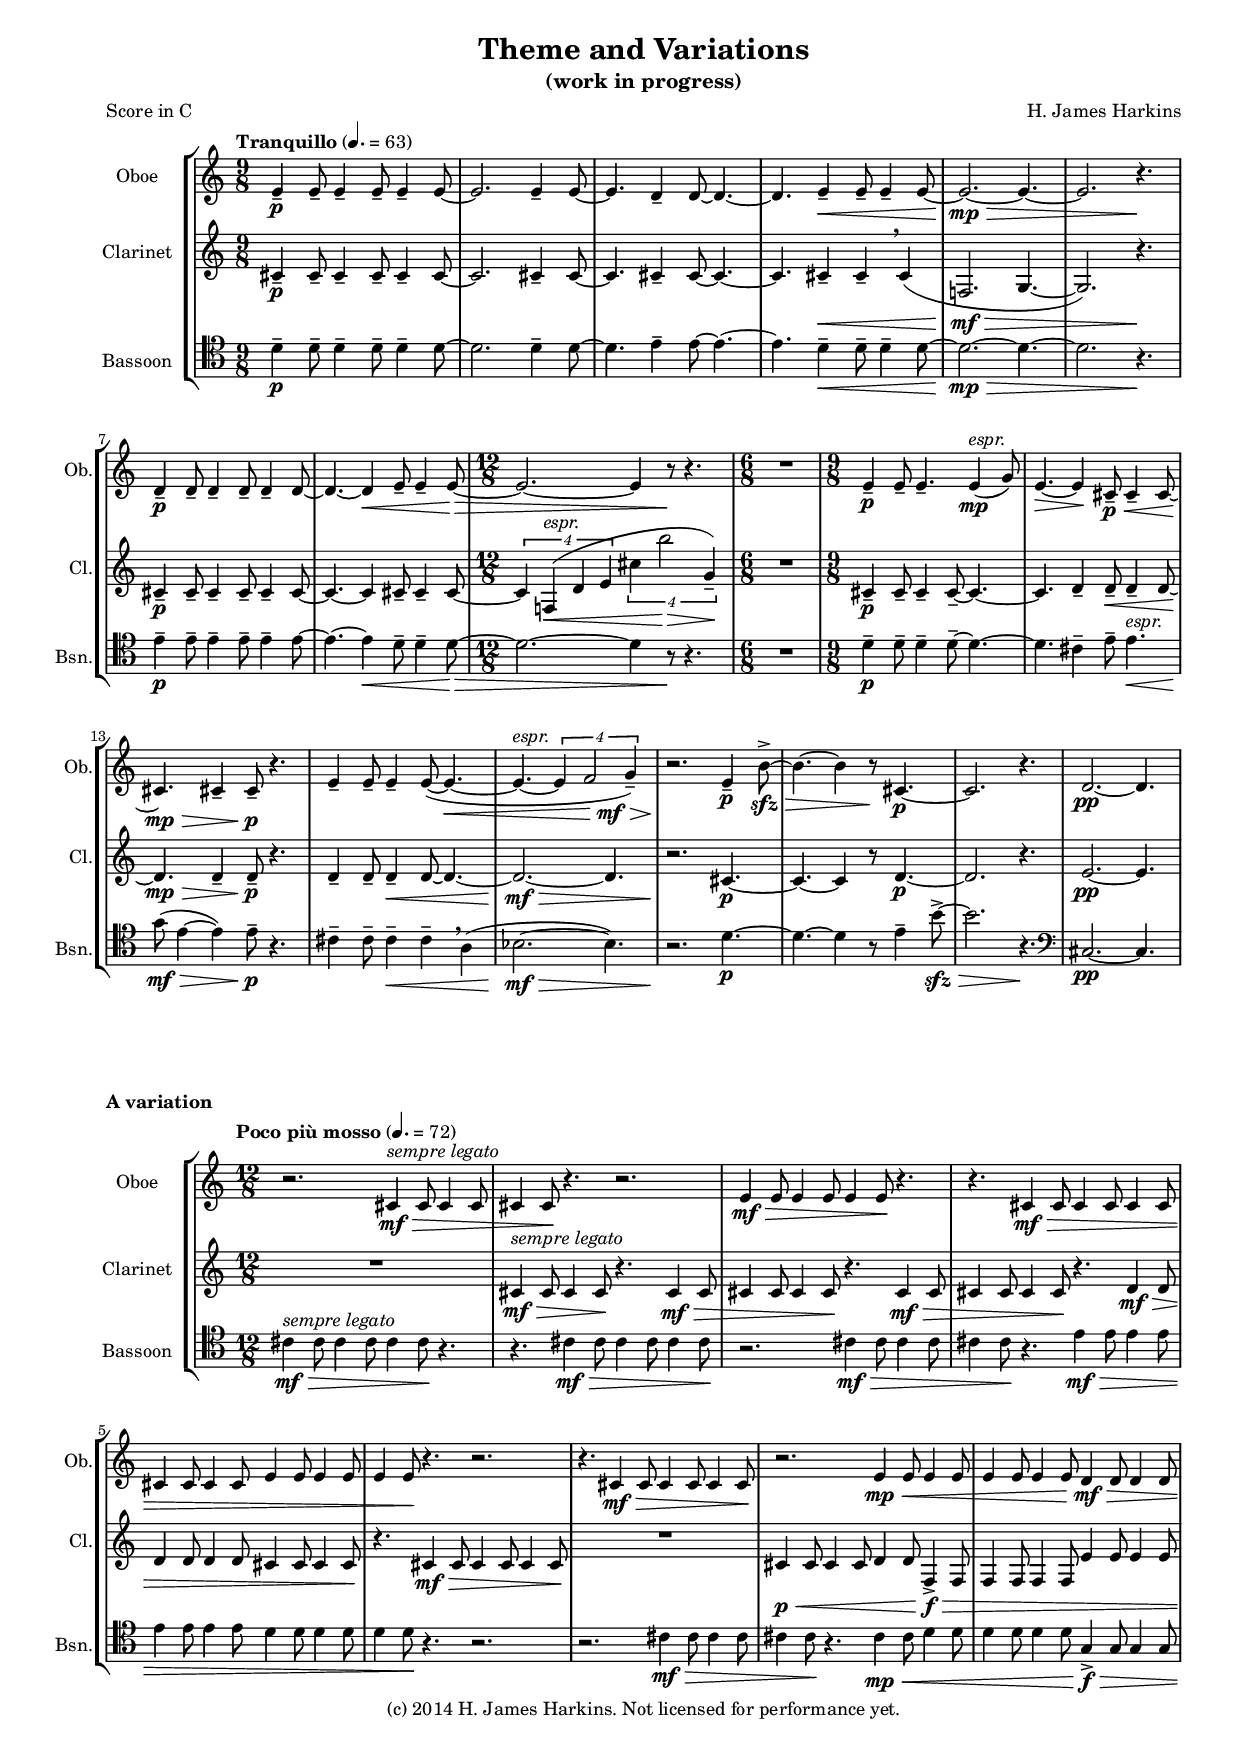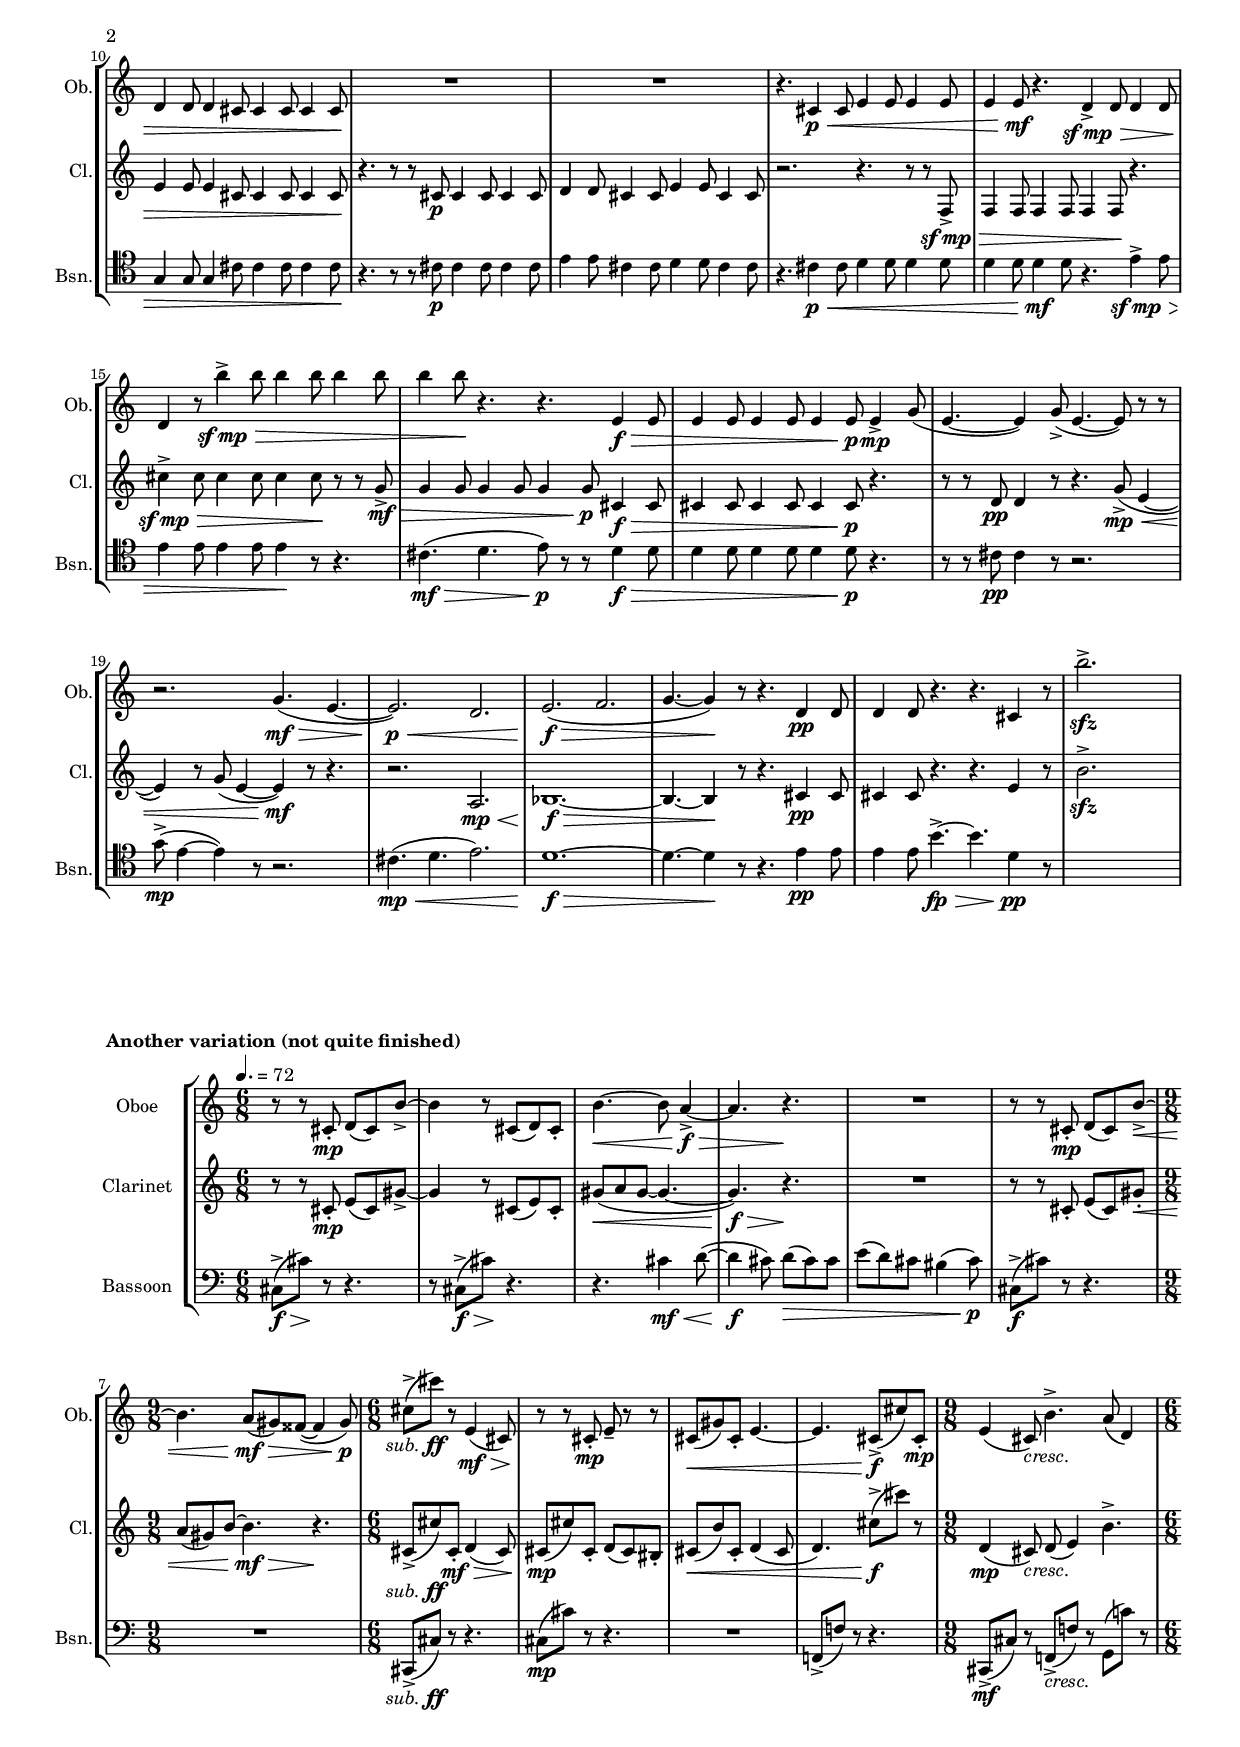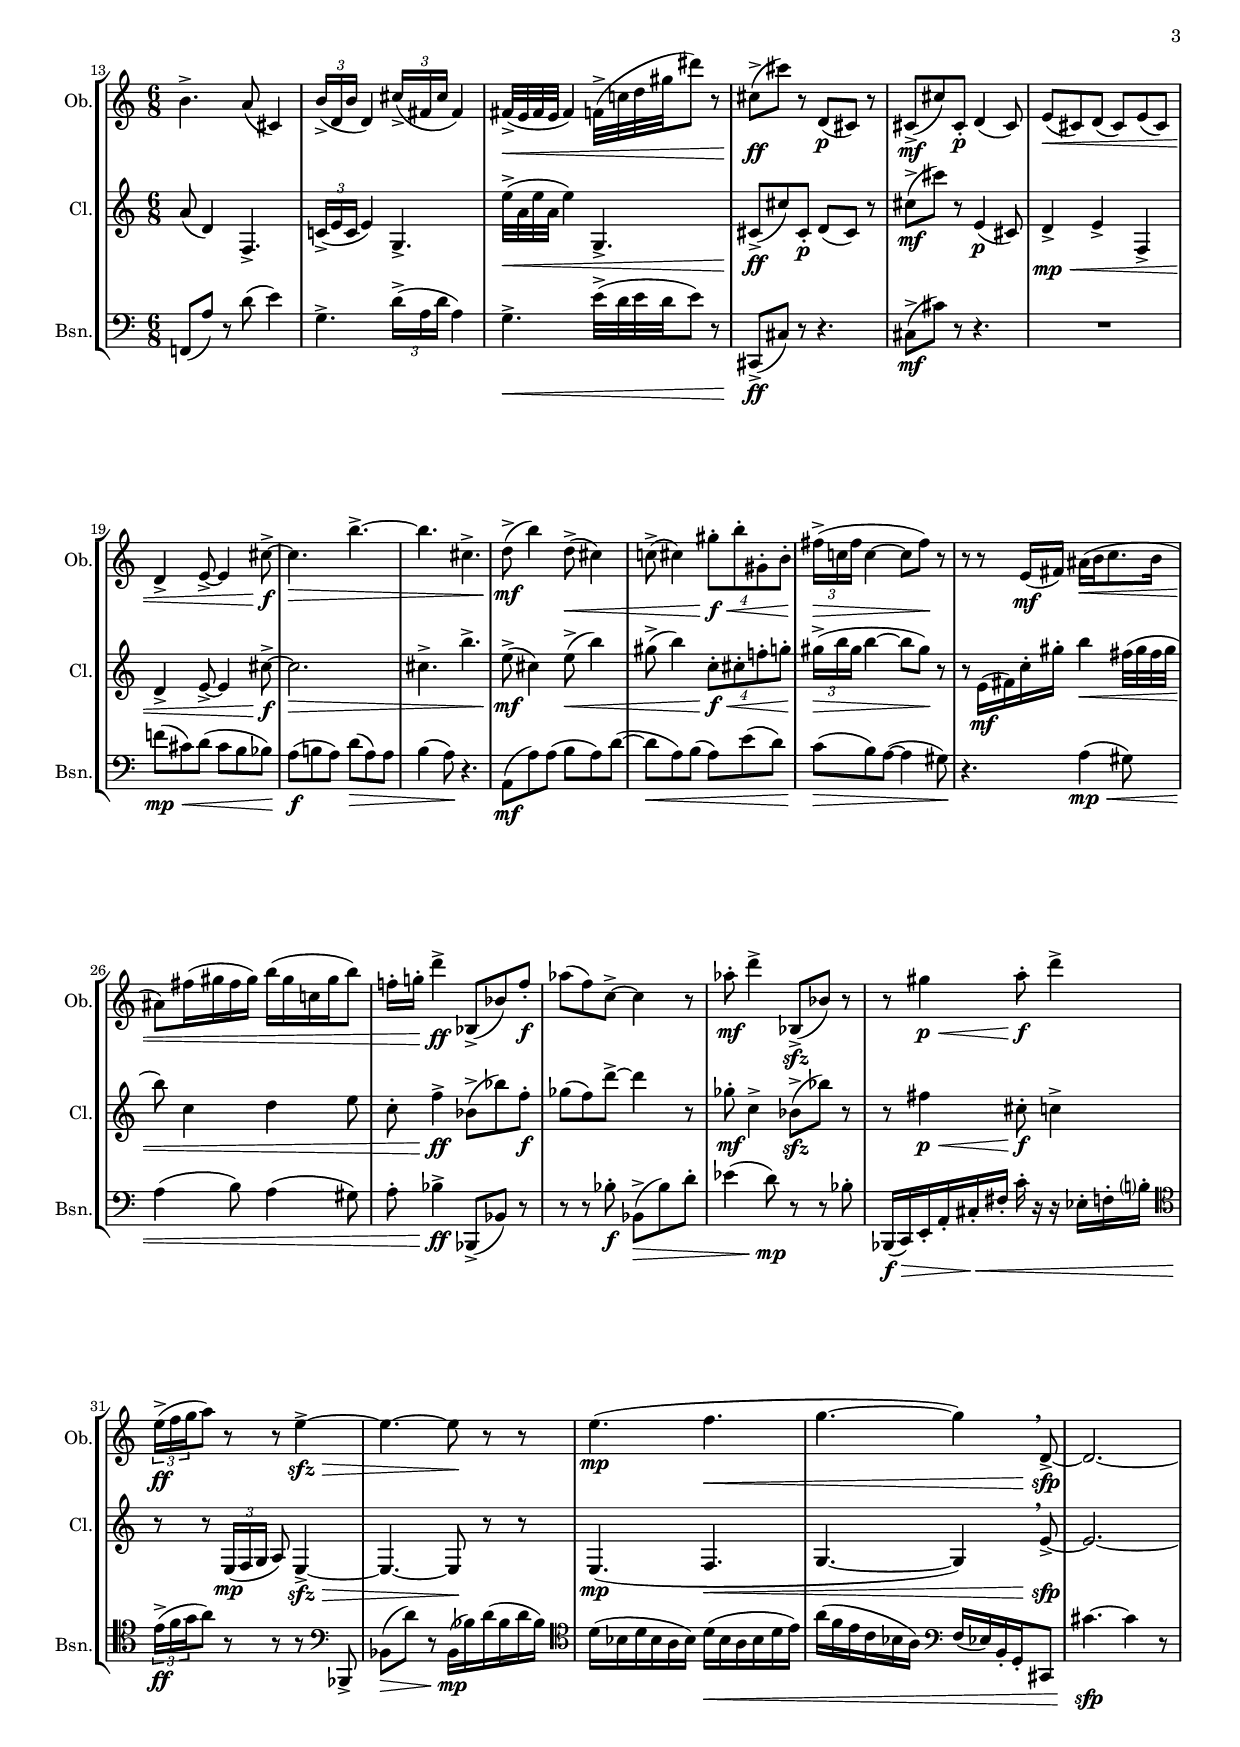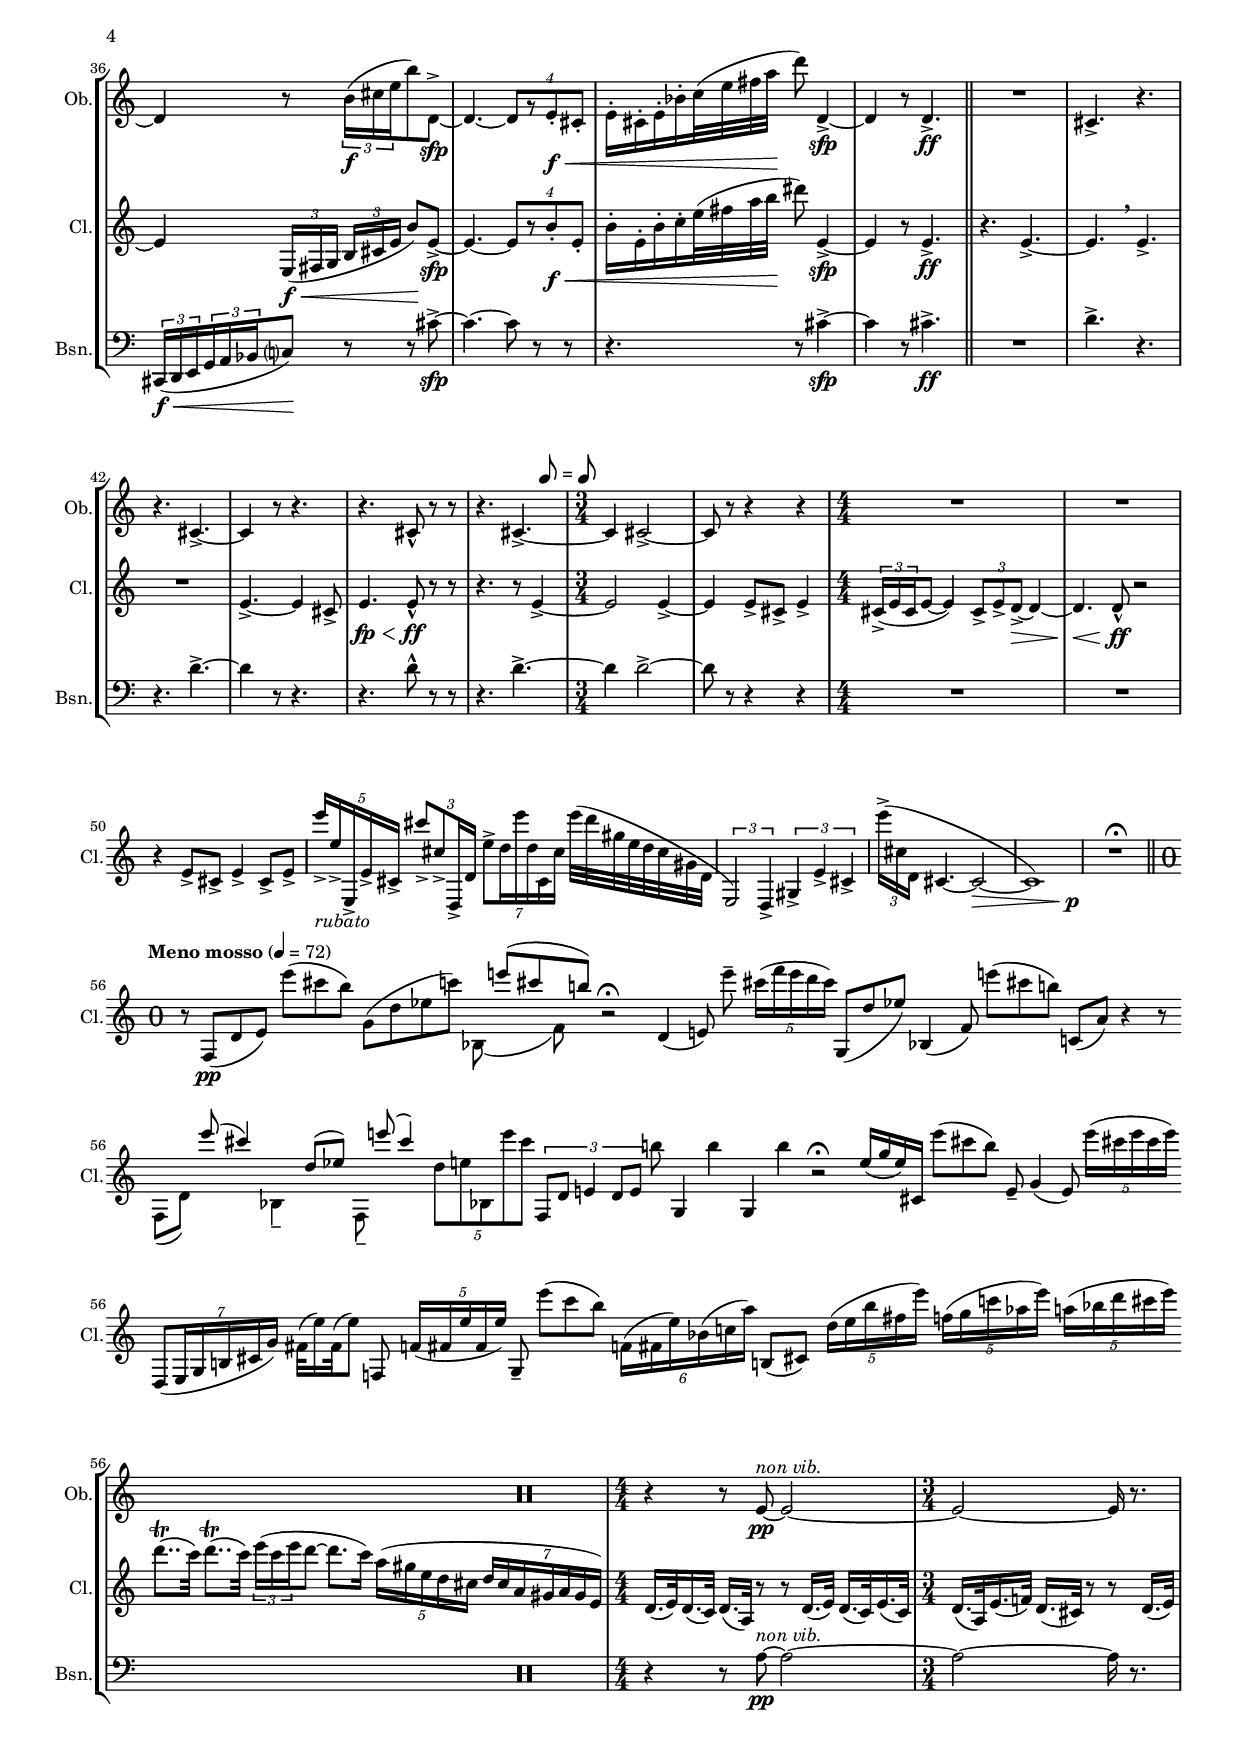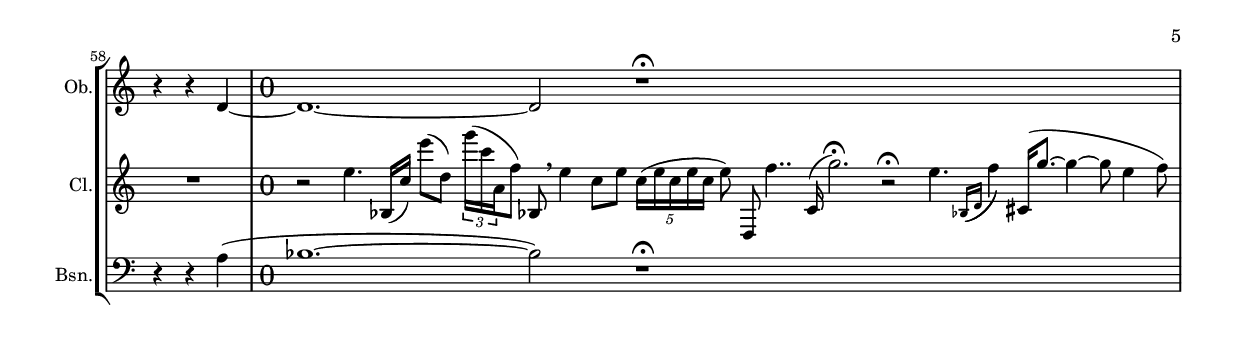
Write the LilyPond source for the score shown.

\version "2.18.2"
\include "english.ly"

#(set-global-staff-size 16)

\paper {
  left-margin = 1.8\cm
  line-width = 18.2\cm
  right-margin = 1\cm
}

\header {
  title = "Theme and Variations"
  subtitle = "(work in progress)"
  composer = "H. James Harkins"
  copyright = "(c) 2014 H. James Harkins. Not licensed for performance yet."
  poet = "Score in C"
}

global = {
  \tempo Tranquillo 4. = 63
  \time 9/8
  s1*8*9/8  % 8 bars of 9/8
  \time 12/8
  s1.
  \time 6/8
  s2.
  \time 9/8
  s1*9*9/8
}

\score {
  \new StaffGroup <<
    \new Staff \with {
      instrumentName = "Oboe"
      shortInstrumentName = "Ob."
    } <<
      \global
      \relative c' {
        e4--\p e8-- e4-- e8-- e4-- e8 ~
        e2. e4-- e8 ~
        e4. d4-- d8 ~ d4. ~
        d4. e4--\< e8-- e4-- e8 ~
        e2.\mp\> ~ e4. ~
        e2. r4.\!
        d4--\p d8-- d4-- d8-- d4-- d8 ~
        d4. ~ d4\< e8-- e4-- e8\> ~
        e2. ~ e4 r8\! r4.
        R2.
        e4--\p e8-- e4.-- e4\mp^\markup { \italic "espr." } ( g8 )
        e4.\> ~ e4\! cs8--\p\< cs4-- cs8 ~
        cs4.\mp\> cs4-- cs8--\p r4.
        <<
          \new Voice {
            e4-- e8-- e4-- e8 ~ ( e4. ~
            e4.^\markup { \italic "espr." } ~ \tuplet 4/3 { e4 f2 g4-- ) }
            r2.
          }
          \new Voice {
            s2. s4.\<
            s2. s4.\mf\>
            s2.\!
          }
        >>
        e4--\p b'8->\sfz\> ~
        b4. ~ b4 r8\! cs,4.\p ~
        cs2. r4.
        d2.\pp ~ d4.
      }
    >>
    \new Staff \with {
      instrumentName = "Clarinet"
      shortInstrumentName = "Cl."
    } <<
      \global
      \relative c' {
        cs4--\p cs8-- cs4-- cs8-- cs4-- cs8 ~
        cs2. cs4-- cs8 ~
        cs4. cs4-- cs8 ~ cs4. ~
        cs4. cs4--\< cs4-- \breathe cs4 (
        f,!2.\mf\> g4. ~
        g2. ) r4.\!
        cs4--\p cs8-- cs4-- cs8-- cs4-- cs8 ~
        cs4. ~ cs4 cs8-- cs4-- cs8 ~
        \tupletSpan 1*6/8
        \tuplet 4/3 { cs4 
                      \shape #'((0 . 0) (0 . 0) (0 . 1.2) (0 . -0.5)) Slur
                      f,!^\markup { \italic "espr." } 
                      ( \< d' e cs' b'2\> g,4--\! ) }
        R2.
        cs,4--\p cs8-- cs4-- cs8-- ~ cs4. ~
        cs4. d4-- d8--\< d4-- d8 ~
        d4.\mp\> d4-- d8--\p r4.
        d4-- d8-- d4--\< d8 ~ d4. ~
        d2.\mf\> ~ d4.
        r2.\! cs4.\p ~
        cs4. ~ cs4 r8 d4.\p ~
        d2. r4.
        e2.\pp ~ e4.
      }
    >>
    \new Staff \with {
      instrumentName = "Bassoon"
      shortInstrumentName = "Bsn."
    } <<
      \global
      \relative c' {
        \clef tenor
        d4--\p d8-- d4-- d8-- d4-- d8 ~
        d2. d4-- d8 ~
        d4. e4-- e8 ~ e4. ~
        e4. d4--\< d8-- d4-- d8 ~
        d2.\mp\> ~ d4. ~
        d2. r4.\!
        e4--\p e8-- e4-- e8-- e4-- e8 ~
        e4. ~ e4\< d8-- d4-- d8\> ~
        d2. ~ d4 r8\! r4.
        R2.
        d4--\p d8-- d4-- d8-- ~ d4. ~
        d4. cs4-- e8-- e4.\<^\markup { \italic "espr." }
        g8\mf\> ( e4 ~ e4 ) e8--\p r4.
        cs4-- cs8-- cs4--\< cs4-- \breathe a4 (
        bf2.\mf\> ~ bf4. )
        r2.\! d4.\p ~
        d4. ~ d4 r8 e4-- b'8->\sfz\> ~
        b2. r4.\!
        \clef bass
        cs,,2.\pp ~ cs4.
      }
    >>
  >>
  \layout {
    \context { \Staff \RemoveEmptyStaves }
  }
}


% \pageBreak

globalA = {
  \tempo "Poco più mosso" 4. = 72
  \time 12/8
  s1.*24
}

\markup {
  \column {
    \vspace #2
    \wordwrap { \bold { A variation } }
  }
}

sfmpMarkup = \markup { \dynamic sf \dynamic mp }
sfmp = #(make-dynamic-script sfmpMarkup)

\score {
  \new StaffGroup <<
    \new Staff \with {
      instrumentName = "Oboe"
      shortInstrumentName = "Ob."
    } <<
      \globalA
      \relative c' {
        r2. cs4\mf\>^\markup { \italic "sempre legato" } cs8 cs4 cs8
        cs4 cs8\! r4. r2.
        e4\mf\> e8 e4 e8 e4 e8\! r4.
        r4. cs4\mf\> cs8 cs4 cs8 cs4 cs8
        cs4 cs8 cs4 cs8 e4 e8 e4 e8
        e4 e8\! r4. r2.
        r4. cs4\mf\> cs8 cs4 cs8 cs4 cs8\!
        r2. e4\mp\< e8 e4 e8
        e4 e8 e4 e8 d4\mf\> d8 d4 d8
        d4 d8 d4 cs8 cs4 cs8 cs4 cs8\!
        R1.*2
        r4. cs4\p\< cs8 e4 e8 e4 e8
        e4 e8\mf r4. d4->\sfmp\> d8 d4 d8
        d4\! r8 b''4->\sfmp\> b8 b4 b8 b4 b8
        b4 b8\! r4. r4. e,,4\f\> e8
        e4 e8 e4 e8 e4 e8\p e4->\mp g8 (
        e4. ~ e4 ) g8-> ( e4. ~ e8 ) r8 r8
        r2. g4.\mf\> ( e4. ~
        e2.\p\< ) d2.
        e2.\f\> ( f2. 
        g4. ~ g4\! ) r8 r4. d4\pp d8
        d4 d8 r4. r4. cs4 r8
        b''2.->\sfz
      }
    >>
    \new Staff \with {
      instrumentName = "Clarinet"
      shortInstrumentName = "Cl."
    } <<
      \globalA
      \relative c' {
        R1.
        cs4\mf\>^\markup { \italic "sempre legato" } cs8 cs4 cs8\! r4. cs4\mf\> cs8
        cs4 cs8 cs4 cs8\! r4. cs4\mf\> cs8
        cs4 cs8 cs4 cs8\! r4. d4\mf\> d8
        d4 d8 d4 d8 cs4 cs8 cs4 cs8\!
        r4. cs4\mf\> cs8 cs4 cs8 cs4 cs8\!
        R1.
        cs4\p\< cs8 cs4 cs8 d4 d8 f,4->\f\> f8
        f4 f8 f4 f8 e'4 e8 e4 e8
        e4 e8 e4 cs8 cs4 cs8 cs4 cs8\!
        r4. r8 r8 cs8\p cs4 cs8 cs4 cs8
        d4 d8 cs4 cs8 e4 e8 cs4 cs8
        r2. r4. r8 r8 f,8->\sfmp\>
        f4 f8 f4 f8 f4 f8\! r4.
        cs''4->\sfmp\> cs8 cs4 cs8 cs4 cs8\! r8 r8 g8->\mf\>
        g4 g8 g4 g8 g4 g8\p cs,4\f\> cs8
        cs4 cs8 cs4 cs8 cs4 cs8\p r4.
        r8 r8 d8\pp d4 r8 r4. g8->\mp\< ( e4 ~
        e4 ) r8 g8 ( e4 ~ e4\mf ) r8 r4.
        r2. a,2.\mp\<
        bf1.\f\> ~
        bf4. ~ bf4\! r8 r4. cs4\pp cs8
        cs4 cs8 r4. r4. e4 r8
        b'2.->\sfz
      }
    >>
    \new Staff \with {
      instrumentName = "Bassoon"
      shortInstrumentName = "Bsn."
    } <<
      \globalA
      \relative c' {
        \clef tenor
        cs4\mf\>^\markup { \italic "sempre legato" } cs8 cs4 cs8 cs4 cs8\! r4.
        r4. cs4\mf\> cs8 cs4 cs8 cs4 cs8\!
        r2. cs4\mf\> cs8 cs4 cs8
        cs4 cs8\! r4. e4\mf\> e8 e4 e8
        e4 e8 e4 e8 d4 d8 d4 d8
        d4 d8\! r4. r2.
        r2. cs4\mf\> cs8 cs4 cs8
        cs4 cs8\! r4. cs4\mp\< cs8 d4 d8
        d4 d8 d4 d8 g,4->\f\> g8 g4 g8
        g4 g8 g4 cs8 cs4 cs8 cs4 cs8\!
        r4. r8 r8 cs8\p cs4 cs8 cs4 cs8
        e4 e8 cs4 cs8 d4 d8 cs4 cs8
        r4. cs4\p\< cs8 d4 d8 d4 d8
        d4 d8 d4\mf d8 r4. e4->\sfmp\> e8
        e4 e8 e4 e8 e4\! r8 r4.
        cs4.\mf\> ( d e8\p ) r8 r8 d4\f\> d8
        d4 d8 d4 d8 d4 d8\p r4.
        r8 r8 cs8\pp cs4 r8 r2.
        g'8->\mp ( e4 ~ e4 ) r8 r2.
        cs4.\mp\< ( d e2. )
        d1.\f\> ~
        d4. ~ d4\! r8 r4. e4\pp e8
        e4 e8 b'4.->\fp\> ~ b4. d,4\pp r8
      }
    >>
  >>
}


\markup {
  \column {
    \vspace #2
    \wordwrap { \bold { Another variation (not quite finished) } }
  }
}

cadenzaToMusic =
#(define-music-function (parser location cadenzaMusic music)
                                                  (ly:music? ly:music?)
"Adjust the length of `music and the measureLength, to fit the length of
`cadenzaMusic"
(let* ((clen (ly:music-length cadenzaMusic))
       (mlen (ly:music-length music))
       (factor (ly:moment-div clen mlen))
       (compressed (ly:music-compress music factor)))
  ;; (format #t "factor : ~a\n" factor)
  #{
    \set Timing.measureLength = $clen
    $compressed
    \unset Timing.measureLength
  #}))


clarCadenza = \relative c {
  \accidentalStyle Staff.modern
  \cadenzaOn
  r8 f\pp [ ( d' e ] ) e'' [ ( cs b ] ) \bar "" g, [ ( d' ef c' ] ) \bar ""
  <<
    \new Voice { \voiceOne s8 e [ ( cs s b ] ) }
    \new Voice \relative c' { \voiceTwo bf8 ( s4 f'8 ) }
  >> \oneVoice
  r2\fermata \bar ""
  d,,4 ( e!8 ) e''8-- \tuplet 5/4 { cs!16 [ ( f e d cs ] ) } \bar ""
  g,,8 [ ( d'' ef ] ) \bar ""
  bf,4 ( f'8 ) e'' [ ( cs! b ] ) \bar "" c,, [ ( a' ] )
  r4 r8 \bar ""
  <<
    \new Voice \relative c''' {
      \voiceOne
      s4 e8 ( cs4 ) s4 d,8 [ ( ef ] ) s e' ( cs4 )
    }
    \new Voice \relative c {
      \voiceTwo
      f8 [ ( d' ] ) s4. \bar "" bf4-- s4 \bar "" f8-- s4.
    }
  >> \oneVoice
  \tuplet 5/4 { d8 [ e bf,! e'' cs ] } \tuplet 3/2 { f,,,8 [ d' ] e!4 d8 [ e ] } \bar ""
  b''8 g,,4 b'' g,, b'' r2\fermata \bar ""
  e,16 [ ( g e ) cs, ] e''8 [ ( cs! b ] ) \bar "" e,,-- g4 ( e8 )
  \tuplet 5/4 { e''16 [ ( cs! e cs e ] ) } \bar ""
  \tuplet 7/4 { d,,,8 [ ( e16 g b cs! g' ] ) }
  fs32 [ ( e'16 ) fs,32 ( e'8 ) ] \bar "" f,,8
  \tuplet 5/4 { f'16 [ ( fs e' fs, e' ] ) } \bar "" g,,8--
  e''' [ ( cs b ] ) \bar ""
  \tuplet 6/4 { f,16 [ ( fs e' ) bf ( c a' ] ) } \bar "" b,,8 [ ( cs ] )
  \tuplet 5/4 { d'16 [ ( e b' fs e' ] ) } \bar ""
  \tuplet 5/4 { f,16 [ ( g c af e' ] ) } \bar ""
  \tuplet 5/4 { a,16 [ ( bf d cs e ] ) } \bar ""
  d8..\trill [ ( cs32 ] ) d8..\trill [ ( cs32 ] ) \bar ""
  \tuplet 3/2 { e16 [ ( cs e } d8 ~ ] d8. [ cs16 ] ) \bar ""
  \tuplet 5/4 { a16 [ ( gs e d cs ] } \bar ""
  \tuplet 7/4 { d16 [ cs a gs a gs e ] ) }
  \cadenzaOff
}

nullMeter = {
  \once\override Staff.TimeSignature.stencil = #(lambda (grob)
          (grob-interpret-markup grob (markup #:fontsize 4 #:vcenter "0")))
}

clarCadenzaB = \relative c'' {
  \cadenzaOn
  r2 e4. bf,16 [ ( c' ] ) e'8 [ ( d, ] )
  \tuplet 3/2 { g'16 [ ( c, a, } f'8 ] ) \bar ""
  bf,,!8 \breathe
  e'4 c8 [ e ] 
}

clarCadenzaC = \relative c'' {
  \tuplet 5/4 { c16 [ ( e c e c ] } e8 ) d,, f''4.. c,16 ( g''2.\fermata ) \bar ""
  r2\fermata e4. \appoggiatura { bf,!16 [ ( d ] } f'4 )
  cs,16 [ ( g''8. ~ ] g4 ~ g8 e4 f8 )
  \cadenzaOff
}

globalB = {
  \numericTimeSignature
  \tempo 4. = 72
  \time 6/8 s2.*6
  \time 9/8 s1*9/8
  \time 6/8 s2.*4
  \time 9/8 s1*9/8
  \time 6/8 s2.*27 \bar "||"
  s2.*6
  \mark \markup { \fontsize #-2 { \note #"8" #1 "=" \note #"8" #1 } }
  \time 3/4 s2.*2
  \time 4/4 s1*8 \bar "||"
  \nullMeter \time 2/2
  \tempo "Meno mosso" 4 = 72
  \cadenzaToMusic \clarCadenza s1 \bar "|"
  \time 4/4 s1
  \time 3/4 s2.*2
  \nullMeter \time 4/4
  \cadenzaToMusic { \clarCadenzaB \clarCadenzaC } s1 \bar "|"
}

subffMarkup = \markup { \center-align { \italic { "sub." } \dynamic ff } }
% subff = #(make-dynamic-script subffMarkup)

\score {
  \new StaffGroup <<
    \new Staff \with {
      instrumentName = "Oboe"
      shortInstrumentName = "Ob."
    } <<
      \globalB
      \relative c' {
        r8 r8 cs8-.\mp d ( cs ) b'-> ~
        b4 r8 cs, ( d ) cs-.
        b'4.\< ~ b8 a4->\f\> ~
        a4. r4.\!
        R2.
        r8 r8 cs,-.\mp d ( cs ) b'->\< ~
        b4. a8\mf\> ( gs ) fss ~ ( fss4 gs8\p )
        cs->_\subffMarkup ( cs' ) r8 e,,4\mf\> ( cs8\! )
        r8 r cs-.\mp e-- r8 r8
        cs\< ( gs' ) cs,-. e4. ~
        e4. cs8->\f ( cs' ) cs,-.\mp
        e4 ( cs8_\markup { \italic "cresc." } ) b'4.-> a8 ( d,4 )
        b'4.-> a8 ( cs,4 )
        \tuplet 3/2 { b'16-> ( d, b' } d,4 ) \tuplet 3/2 { cs'16-> ( fs, cs' } fs,4 )
        fs32->\< ( e fs e fs4 ) f!32-> ( c'! d gs ds'8 ) r8
        cs,8->\ff ( cs' ) r8 d,,8\p ( cs ) r8
        cs8->\mf ( cs' ) cs,-.\p d4 ( cs8 )
        e8\< ( cs ) d ( cs ) e ( cs )
        d4-> e8-> ~ e4 cs'8->\f ~
        cs4.\> b'4.-> ~
        b4. cs,4.->
        d8->\mf ( b'4 ) d,8->\< ( cs4 )
        c!8-> ( cs4 ) \tuplet 4/3 { gs'8-.\f\< b-. gs,-. b-. }
        \tuplet 3/2 { fs'16->\> ( c! fs } c4 ~ c8 fs\! ) r8
        r8 r8 e,16\mf ( fs ) as\< ( b c8. b16
        as8 ) fs'16 ( gs fs gs ) b ( gs c,! gs' b8 )
        f!16-. g!-. d'4->\ff bf,,8-> ( bf' ) f'-.\f
        af ( f ) c-> ~ c4 r8
        af'8-.\mf d4-> bf,,8->\sfz ( bf' ) r8
        r8 gs'4\p\< a8-.\f d4->
        \tuplet 3/2 { e,16->\ff ( [ f g } a8 ) ] r8 r8 e4->\sfz\> ~
        e4. ~ e8\! r8 r8
        e4.\mp ( f\<
        g4. ~ g4 ) \breathe d,8->\sfp ~
        d2. ~
        d4 r8 \tuplet 3/2 { b'16\f ( cs e } b'8 ) d,,8->\sfp ~
        d4. ~ \tuplet 4/3 { d8 [ r8 e-.\f\< cs-. ] }
        e16-. cs-. e-. bf'-. c32 ( e fs a\! d8 ) d,,4->\sfp ~
        d4 r8 d4.->\ff
        R2.
        cs4.-> r4.
        r4. cs4.-> ~
        cs4 r8 r4.
        r4. cs8-^ r8 r8
        r4. cs4.-> ~
        cs4 cs2-> ~
        cs8 r8 r4 r4
        R1*7 R1\fermataMarkup
        \cadenzaOn \cadenzaToMusic \clarCadenza R1 \cadenzaOff
        r4 r8 e8\pp^\markup { \italic "non vib." } ~ e2 ~
        e2 ~ e16 r8.
        r4 r4 d4 ~
        \cadenzaOn
        d1. ~ d2 s8
        \cadenzaToMusic \clarCadenzaC r1\fermata
        \cadenzaOff
      }
    >>
    \new Staff \with {
      instrumentName = "Clarinet"
      shortInstrumentName = "Cl."
    } <<
      \globalB
      \relative c' {
        r8 r8 cs-.\mp e ( cs ) gs'-> ~
        gs4 r8 cs, ( e ) cs-.
        gs'\< ( a gs ~ gs4. ~
        gs4.\f\> ) r4.\!
        R2.
        r8 r8 cs,-. e ( cs ) gs'8-.\<
        a ( gs ) b ~ b4.\mf\> r4.\!
        cs,8->_\subffMarkup ( cs' ) cs,-.\mf\> d4 ( cs8 )
        cs\mp ( cs' ) cs,-. d ( cs ) bs-.
        cs\< ( b' ) cs,-. d4 ( cs8
        d4. ) cs'8->\f ( cs' ) r8
        d,,4\mp ( cs8_\markup { \italic "cresc." } ) d8 ( e4 ) b'4.->
        a8 ( d,4 ) f,4.->
        \tuplet 3/2 { c'!16-> ( e c } e4 ) g,4.->
        e''32->\< ( a, e' a, e'4 ) g,,4.->
        cs8->\ff ( cs' ) cs,-.\p d ( cs ) r8
        cs'8->\mf ( cs' ) r8 e,,4\p ( cs8 )
        d4->\mp\< e-> f,->
        d'-> e8-> ~ e4 cs'8->\f ~
        cs2.\>
        cs4.-> b'->
        e,8->\mf ( cs4 ) e8->\< ( b'4 )
        gs8-> ( b4 ) \tuplet 4/3 { c,8-.\f\< cs-. f!-. g!-. }
        \tuplet 3/2 { gs16->\> ( b gs } b4 ~ b8 gs8\! ) r8
        r8 e,16\mf ( fs ) c'-. gs'-. b4\< fs32 ( gs fs gs
        b8 ) c,4 d e8
        c8-. f4->\ff bf,8-> ( bf' ) f-.\f
        gf ( f ) d'-> ~ d4 r8
        gf,-.\mf c,4-> bf8->\sfz ( bf' ) r8
        r8 fs4\p\< cs8-.\f c4->
        r8 r8 \tuplet 3/2 { e,,16\mp ( [ f g ] } a8 ) e4->\sfz\> ~
        e4. ~ e8\! r8 r8
        e4.\mp ( f\<
        g ~ g4 ) \breathe e'8->\sfp ~
        e2. ~
        e4 \tupletSpan 8 \tuplet 3/2 { e,16\f\< ( [ fs g ] b [ cs e ] } b'8\! ) e,8->\sfp ~
        \tupletSpan \default
        e4. ~ \tuplet 4/3 { e8 [ r8 b'-.\f\< e,-. ] }
        b'16-. e,-. b'-. c-. e32 ( fs a b\! ds8 ) e,,4->\sfp ~
        e4 r8 e4.->\ff
        r4. e4.-> ~
        e4. \breathe e4.->
        R2.
        e4.-> ~ e4 cs8->
        \once \override Hairpin #'minimum-length = #6
        e4.\fp\< e8-^\ff r8 r8
        r4. r8 e4-> ~
        e2 e4-> ~
        e4 e8-> cs-> e4->
        \tuplet 3/2 { cs16-> ( e cs } e8 ~ e4 ) \tuplet 3/2 { cs8-> e-> d->\> ~ } d4 ~
        d4.\< d8-^\ff r2
        r4 e8-> cs-> e4-> cs8-> e->
        \tuplet 5/4 { e''16->_\markup { \italic "rubato" } e,-> e,,-> e'-> cs-> }
        \tuplet 3/2 { cs''8-> cs,-> d,,16-> d' }
        \tuplet 7/4 { e'8-> d16 e' d, cs, cs' }
        e'32 ( d gs, e d cs gs d
        \tupletSpan 2 \tuplet 3/2 { e,2 ) d4-> gs-> e'-> cs-> }
        \tupletSpan \default
        <<
          \new Voice \relative c''' {
            \tuplet 3/2 { e16-> ( cs, d, } cs4. ~ cs2 ~
            cs1 )
          }
          \new Voice {
            s2 s2\> s2.. s8\p
          }
        >>
        R1\fermataMarkup
        % CADENZA
        \clarCadenza
        d16. ( e32 ) d16. ( cs32 ) d16. ( a32 ) r8 r8 d16. ( e32 ) d16. ( cs32 ) e16. ( cs32 )
        d16. ( a32 ) e'16. ( f32 ) d16. ( cs32 ) r8 r8 d16. ( e32 )
        R2.
        \clarCadenzaB \clarCadenzaC
      }
    >>
    \new Staff \with {
      instrumentName = "Bassoon"
      shortInstrumentName = "Bsn."
    } <<
      \globalB
      \relative c {
        \clef bass
        cs8->\f\> ( cs'\! ) r8 r4.
        r8 cs,->\f\> ( cs'\! ) r4.
        r4. cs4\mf\< d8 ~ (
        d4\f cs8 ) d\> ( cs ) cs
        e ( d ) cs bs4 ( cs8\p )
        cs,8->\f ( cs' ) r8 r4.
        R1*9/8
        cs,,8->_\subffMarkup ( cs' ) r8 r4.
        cs8\mp ( cs' ) r8 r4.
        R2.
        f,,!8-> ( f'! ) r8 r4.
        cs,8->\mf ( cs' ) r8 f,!8->_\markup { \italic "cresc." } ( f'! ) r8 g,8 ( c'! ) r8
        f,,!8 ( a' ) r8 d ( e4 )
        g,4.-> \tuplet 3/2 { d'16-> ( a d } a4 )
        g4.->\< e'32-> ( d e d e8 ) r8
        cs,,8->\ff ( cs' ) r8 r4.
        cs8->\mf ( cs' ) r8 r4.
        R2.
        f!8\mp\< ( cs ) d ( cs b bf )
        a\f ( b! a ) d\> ( a ) a
        b4 ( a8\! ) r4.
        a,8\mf ( a' ) a ( b a ) d ~ (
        d\< a ) b ( a ) e' ( d )
        c\> ( b ) a ~ ( a4 gs8\! )
        r4. a4\mp\< ( gs8 )
        a4 ( b8 ) a4 ( gs8 )
        a-. bf4->\ff bf,,8-> ( bf' ) r8
        r8 r8 bf'-.\f bf,->\> ( bf' ) d-.
        ef4 ( d8\mp ) r8 r8 bf-.
        bf,,16\f\> ( c ) e-. a-. cs-.\< fs-. c'-. r r ef,-. f-. b?-.
        \clef tenor \tuplet 3/2 { e16->\ff ( [ f g } a8 ) ] r8 r8 r8 \clef bass bf,,,8->
        bf'\> ( d' ) r8 bf,16\mp ( bf' ) d ( bf d bf )
        \clef tenor d ( bf d bf a bf ) d\< ( bf a bf d e )
        a ( f e c bf a ) \clef bass f ( ef ) b-. g-. cs,8
        cs''4.\sfp ~ cs4 r8
        \tupletSpan 8
        \tuplet 3/2 { cs,,16\f\< ( d e g a bf } c?8\! ) r8 r8 cs'8->\sfp ~
        cs4. ~ cs8 r8 r8
        r4. r8 cs4->\sfp ~
        cs4 r8 cs4.->\ff
        R2.
        d4.-> r4.
        r4. d4.-> ~
        d4 r8 r4.
        r4. d8-^ r8 r8
        r4. d4.-> ~
        d4 d2-> ~
        d8 r8 r4 r4
        R1*7 R1\fermataMarkup
        \cadenzaOn \cadenzaToMusic \clarCadenza R1 \cadenzaOff
        r4 r8 a8\pp^\markup { \italic "non vib." } ~ a2 ~
        a2 ~ a16 r8.
        r4 r4 a4 (
        \cadenzaOn
        bf1. ~ bf2 ) s8
        \cadenzaToMusic \clarCadenzaC r1\fermata
        \cadenzaOff
      }
    >>
  >>
  \layout { \context { \Staff \RemoveEmptyStaves } }
%  \midi {}
}
